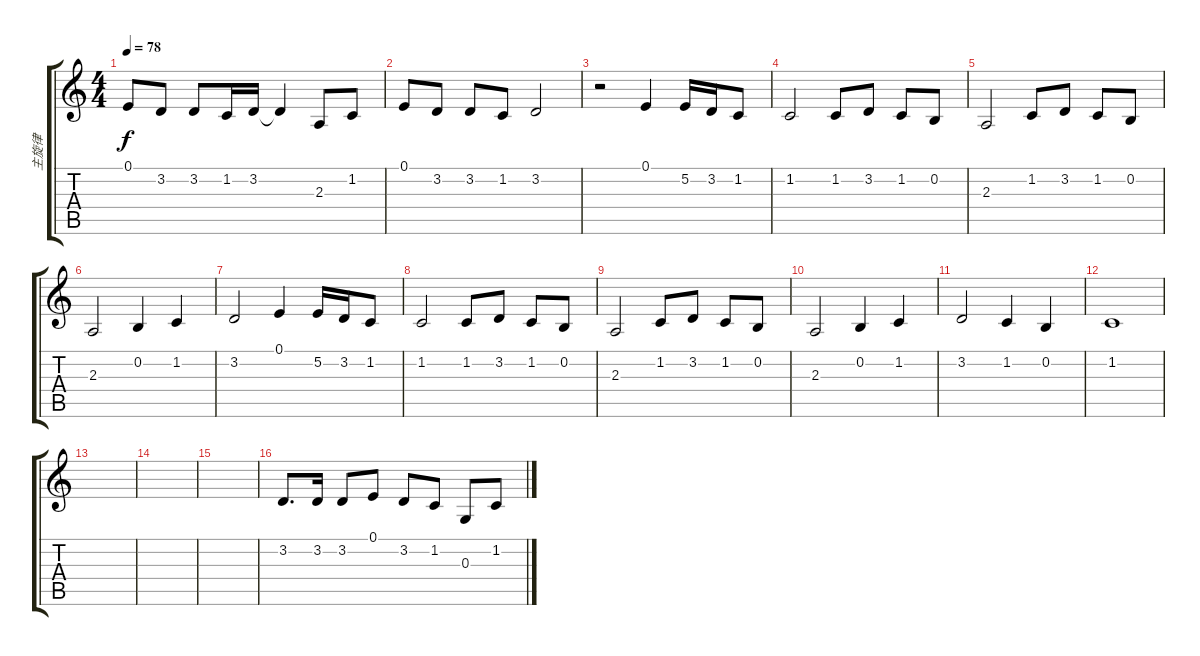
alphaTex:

\track ("主旋律" "主旋律") {instrument synthbrass2}
\staff {score tabs}
\tuning (E4 B3 G3 D3 A2 E2) {hide}
\ts (4 4)
\tempo 78
\clef g2
\ks c
0.1.8{dy f} 3.2.8 3.2.8 1.2.16 3.2.16 3.2{t}.4 2.3.8 1.2.8 |
0.1.8 3.2.8 3.2.8 1.2.8 3.2.2 |
r.2 0.1.4 5.2.16 3.2.16 1.2.8 |
1.2.2 1.2.8 3.2.8 1.2.8 0.2.8 |
2.3.2 1.2.8 3.2.8 1.2.8 0.2.8 |
2.3.2 0.2.4 1.2.4 |
3.2.2 0.1.4 5.2.16 3.2.16 1.2.8 |
1.2.2 1.2.8 3.2.8 1.2.8 0.2.8 |
2.3.2 1.2.8 3.2.8 1.2.8 0.2.8 |
2.3.2 0.2.4 1.2.4 |
3.2.2 1.2.4 0.2.4 |
1.2.1 |
|
|
|
3.2.8{d} 3.2.16 3.2.8 0.1.8 3.2.8 1.2.8 0.3.8 1.2.8
